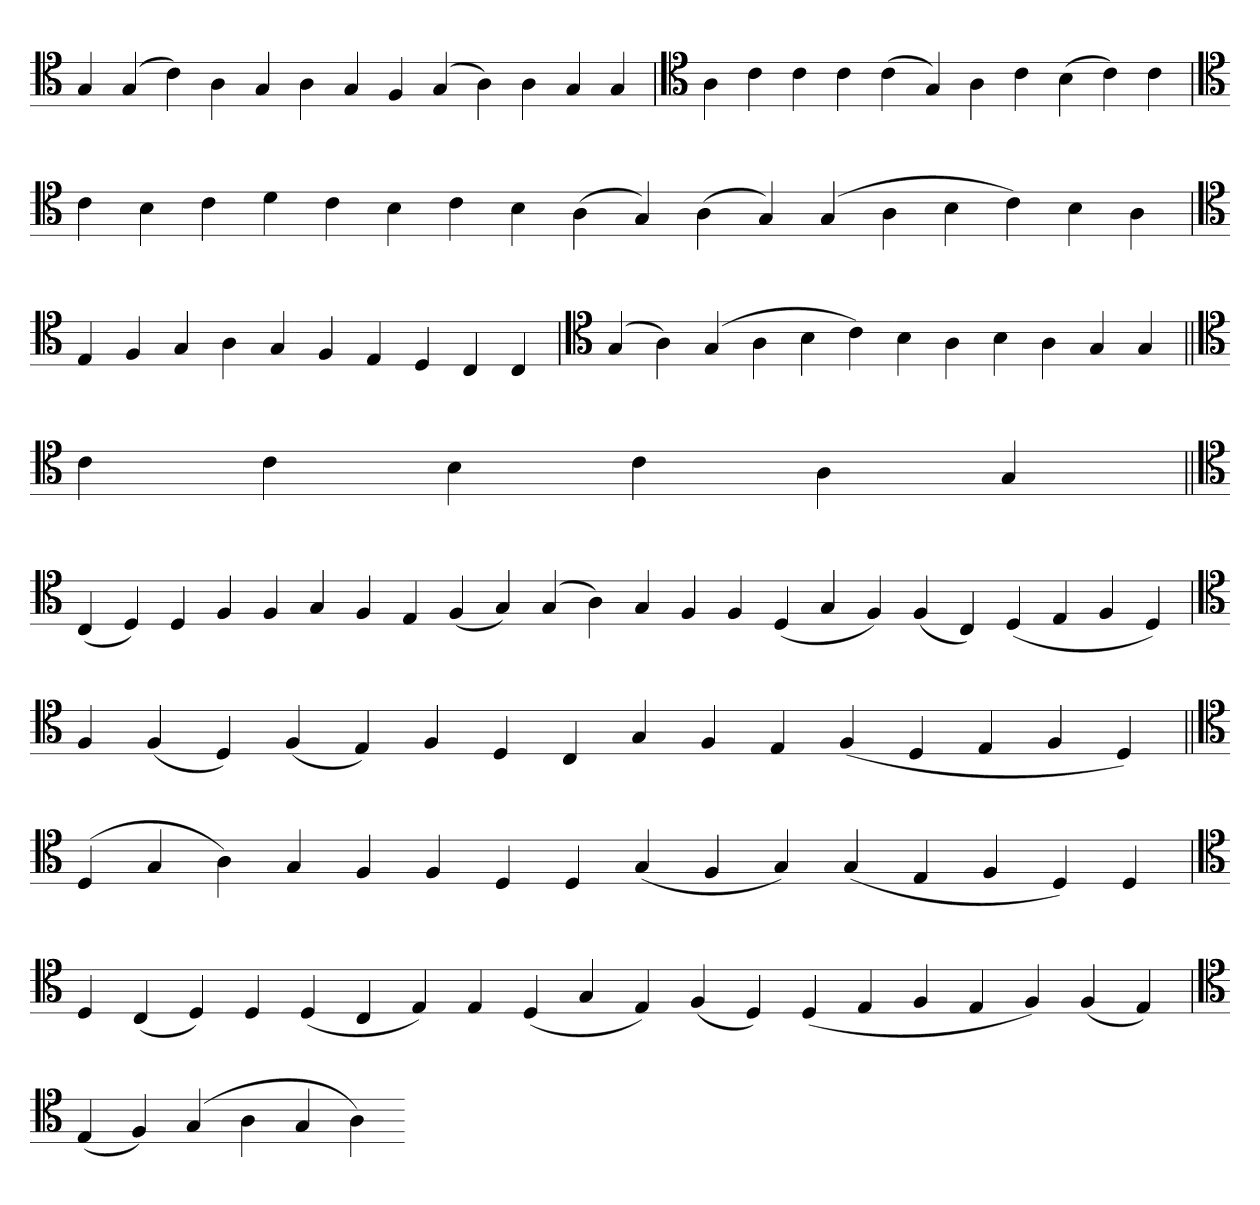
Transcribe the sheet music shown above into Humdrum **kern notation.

**kern
*part1
*staff1
*clefC4
=
4G
(4G
4c)
4A
4G
4A
4G
4F
(4G
4A)
4A
4G
4G
='
*clefC4
4A
4c
4c
4c
(4c
4G)
4A
4c
(4B
4c)
4c
='
*clefC4
4c
4B
4c
4d
4c
4B
4c
4B
(4A
4G)
(4A
4G)
(4G
4A
4B
4c)
4B
4A
='
*clefC4
4E
4F
4G
4A
4G
4F
4E
4D
4C
4C
=`
*clefC4
(4G
4A)
(4G
4A
4B
4c)
4B
4A
4B
4A
4G
4G
=||
*clefC4
4c
4c
4B
4c
4A
4G
=||
*clefC4
(4C
4D)
4D
4F
4F
4G
4F
4E
(4F
4G)
(4G
4A)
4G
4F
4F
(4D
4G
4F)
(4F
4C)
(4D
4E
4F
4D)
=`
*clefC4
4F
(4F
4D)
(4F
4E)
4F
4D
4C
4G
4F
4E
(4F
4D
4E
4F
4D)
=||
*clefC4
(4D
4G
4A)
4G
4F
4F
4D
4D
(4G
4F
4G)
(4G
4E
4F
4D)
4D
=`
*clefC4
4D
(4C
4D)
4D
(4D
4C
4E)
4E
(4D
4G
4E)
(4F
4D)
(4D
4E
4F
4E
4F)
(4F
4E)
='
*clefC4
(4E
4F)
(4G
4A
4G
4A)
=-
*-
